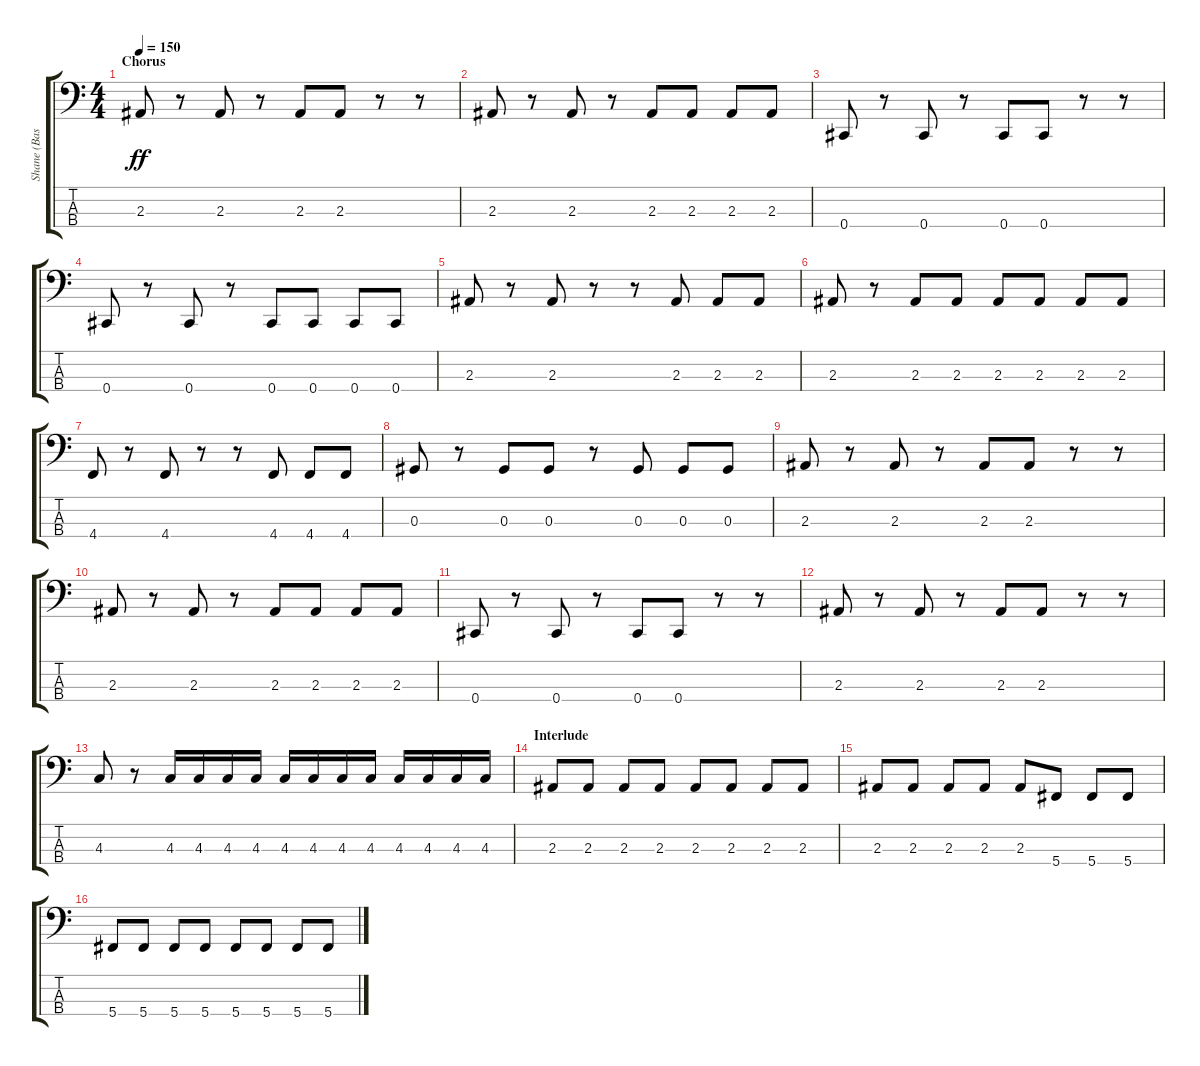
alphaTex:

\track ("Shane (Bass)" "Shane (Bas") {instrument electricbassfinger}
\staff {score tabs}
\tuning (Gb2 Db2 Ab1 Db1) {hide}
\ts (4 4)
\section ("" "Chorus")
\tempo 150
\clef f4
\ks c
2.3.8{dy ff} r.8 2.3.8 r.8 2.3.8 2.3.8 r.8 r.8 |
2.3.8 r.8 2.3.8 r.8 2.3.8 2.3.8 2.3.8 2.3.8 |
0.4.8 r.8 0.4.8 r.8 0.4.8 0.4.8 r.8 r.8 |
0.4.8 r.8 0.4.8 r.8 0.4.8 0.4.8 0.4.8 0.4.8 |
2.3.8 r.8 2.3.8 r.8 r.8 2.3.8 2.3.8 2.3.8 |
2.3.8 r.8 2.3.8 2.3.8 2.3.8 2.3.8 2.3.8 2.3.8 |
4.4.8 r.8 4.4.8 r.8 r.8 4.4.8 4.4.8 4.4.8 |
0.3.8 r.8 0.3.8 0.3.8 r.8 0.3.8 0.3.8 0.3.8 |
2.3.8 r.8 2.3.8 r.8 2.3.8 2.3.8 r.8 r.8 |
2.3.8 r.8 2.3.8 r.8 2.3.8 2.3.8 2.3.8 2.3.8 |
0.4.8 r.8 0.4.8 r.8 0.4.8 0.4.8 r.8 r.8 |
2.3.8 r.8 2.3.8 r.8 2.3.8 2.3.8 r.8 r.8 |
4.3.8 r.8 4.3.16 4.3.16 4.3.16 4.3.16 4.3.16 4.3.16 4.3.16 4.3.16 4.3.16 4.3.16 4.3.16 4.3.16 |
\section ("" "Interlude")
2.3.8 2.3.8 2.3.8 2.3.8 2.3.8 2.3.8 2.3.8 2.3.8 |
2.3.8 2.3.8 2.3.8 2.3.8 2.3.8 5.4.8 5.4.8 5.4.8 |
5.4.8 5.4.8 5.4.8 5.4.8 5.4.8 5.4.8 5.4.8 5.4.8
